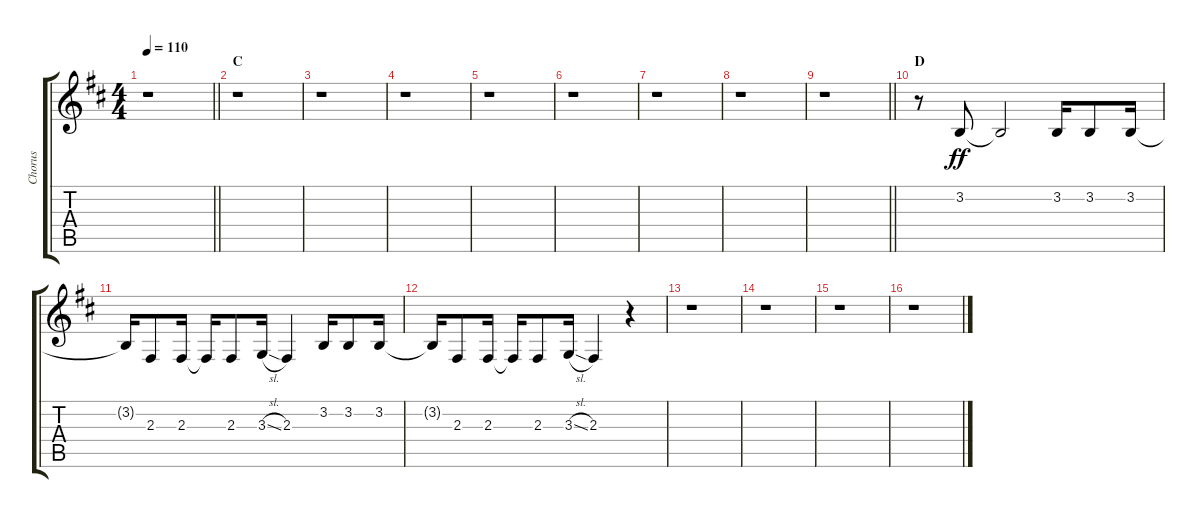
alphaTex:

\track ("Chorus" "Chorus") {instrument voiceoohs}
\staff {score tabs}
\tuning (Db4 Ab3 E3 B2 Gb2 B1) {hide}
\ts (4 4)
\tempo 110
\clef g2
\barLineRight lightlight
\ks d
r.1{dy ff} |
\section ("" "C")
r.1 |
r.1 |
r.1 |
r.1 |
r.1 |
r.1 |
r.1 |
\barLineRight lightlight
r.1 |
\section ("" "D")
r.8 3.2.8 3.2{t}.2 3.2.16 3.2.8 3.2.16 |
3.2{t}.16 2.3.8 2.3.16 2.3{t}.16 2.3.8 3.3{sl}.16 2.3.4 3.2.16 3.2.8 3.2.16 |
3.2{t}.16 2.3.8 2.3.16 2.3{t}.16 2.3.8 3.3{sl}.16 2.3.4 r.4 |
r.1 |
r.1 |
r.1 |
r.1
